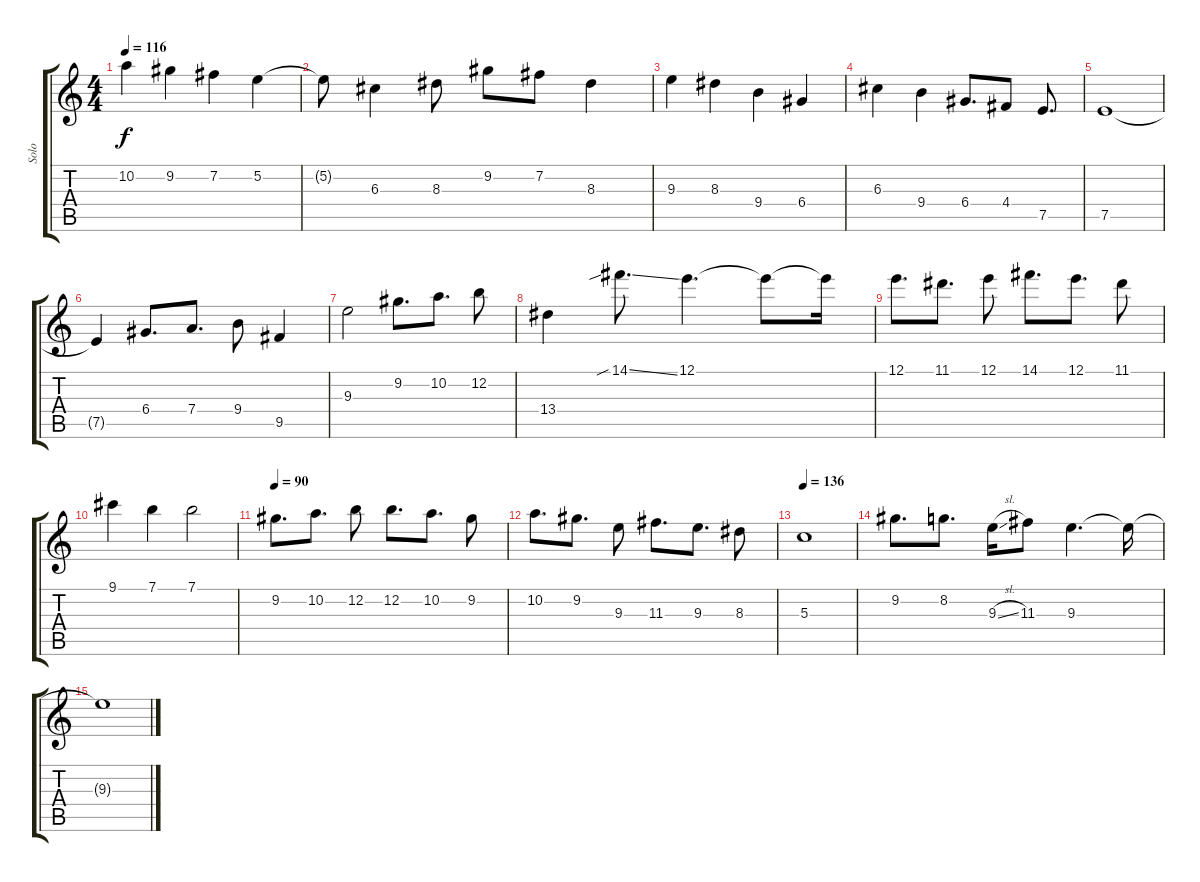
\track ("Solo" "Solo") {instrument distortionguitar}
\staff {score tabs}
\tuning (E4 B3 G3 D3 A2 E2) {hide}
\ts (4 4)
\tempo 116
\clef g2
\ks c
10.2.4{dy f} 9.2.4 7.2.4 5.2.4 |
5.2{t}.8 6.3.4 8.3.8 9.2.8 7.2.8 8.3.4 |
9.3.4 8.3.4 9.4.4 6.4.4 |
6.3.4 9.4.4 6.4.8{d} 4.4.8 7.5.8{d} |
7.5.1 |
7.5{t}.4 6.4.8{d} 7.4.8{d} 9.4.8 9.5.4 |
9.3.2 9.2.8{d} 10.2.8{d} 12.2.8 |
13.4.4 14.1{sib ss}.8{d} 12.1.4{d} 12.1{t}.8 12.1{t}.16 |
12.1.8{d} 11.1.8{d} 12.1.8 14.1.8{d} 12.1.8{d} 11.1.8 |
9.1.4 7.1.4 7.1.2 |
\tempo 90
9.2.8{d} 10.2.8{d} 12.2.8 12.2.8{d} 10.2.8{d} 9.2.8 |
10.2.8{d} 9.2.8{d} 9.3.8 11.3.8{d} 9.3.8{d} 8.3.8 |
\tempo 136
5.3.1 |
9.2.8{d} 8.2.8{d} 9.3{sl}.16 11.3.8 9.3.4{d} 9.3{t}.16 |
9.3{t}.1
